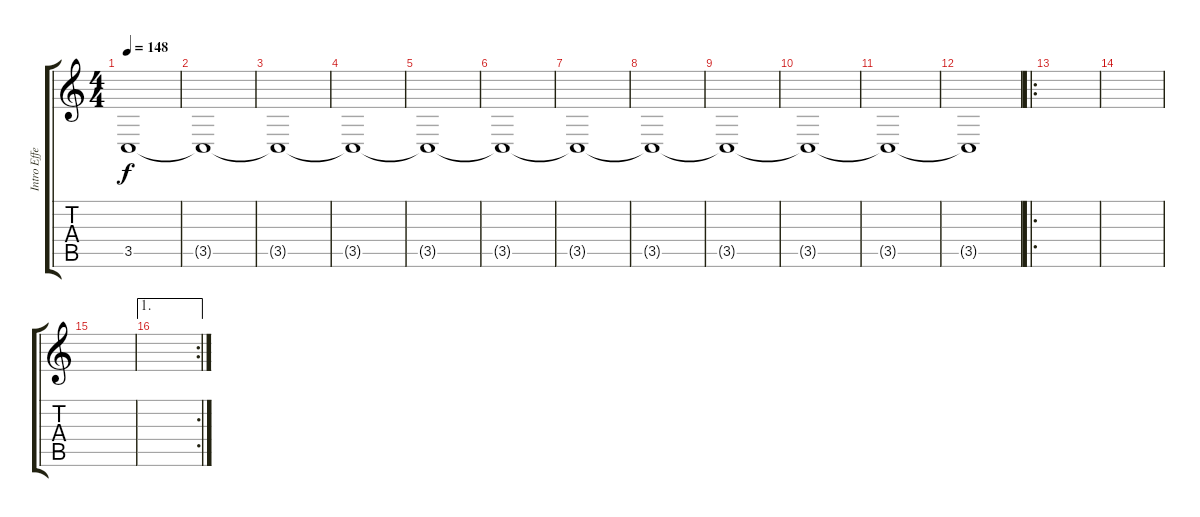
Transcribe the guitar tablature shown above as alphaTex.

\track ("Intro Effect" "Intro Effe") {instrument lead1square}
\staff {score tabs}
\tuning (E4 B3 G3 D3 A2 E2) {hide}
\ts (4 4)
\tempo 148
\clef g2
\ks c
3.5{t}.1{dy f} |
3.5{t}.1 |
3.5{t}.1 |
3.5{t}.1 |
3.5{t}.1 |
3.5{t}.1 |
3.5{t}.1 |
3.5{t}.1 |
3.5{t}.1 |
3.5{t}.1 |
3.5{t}.1 |
3.5{t}.1 |
\ro
|
|
|
\ae 1
\rc 2
